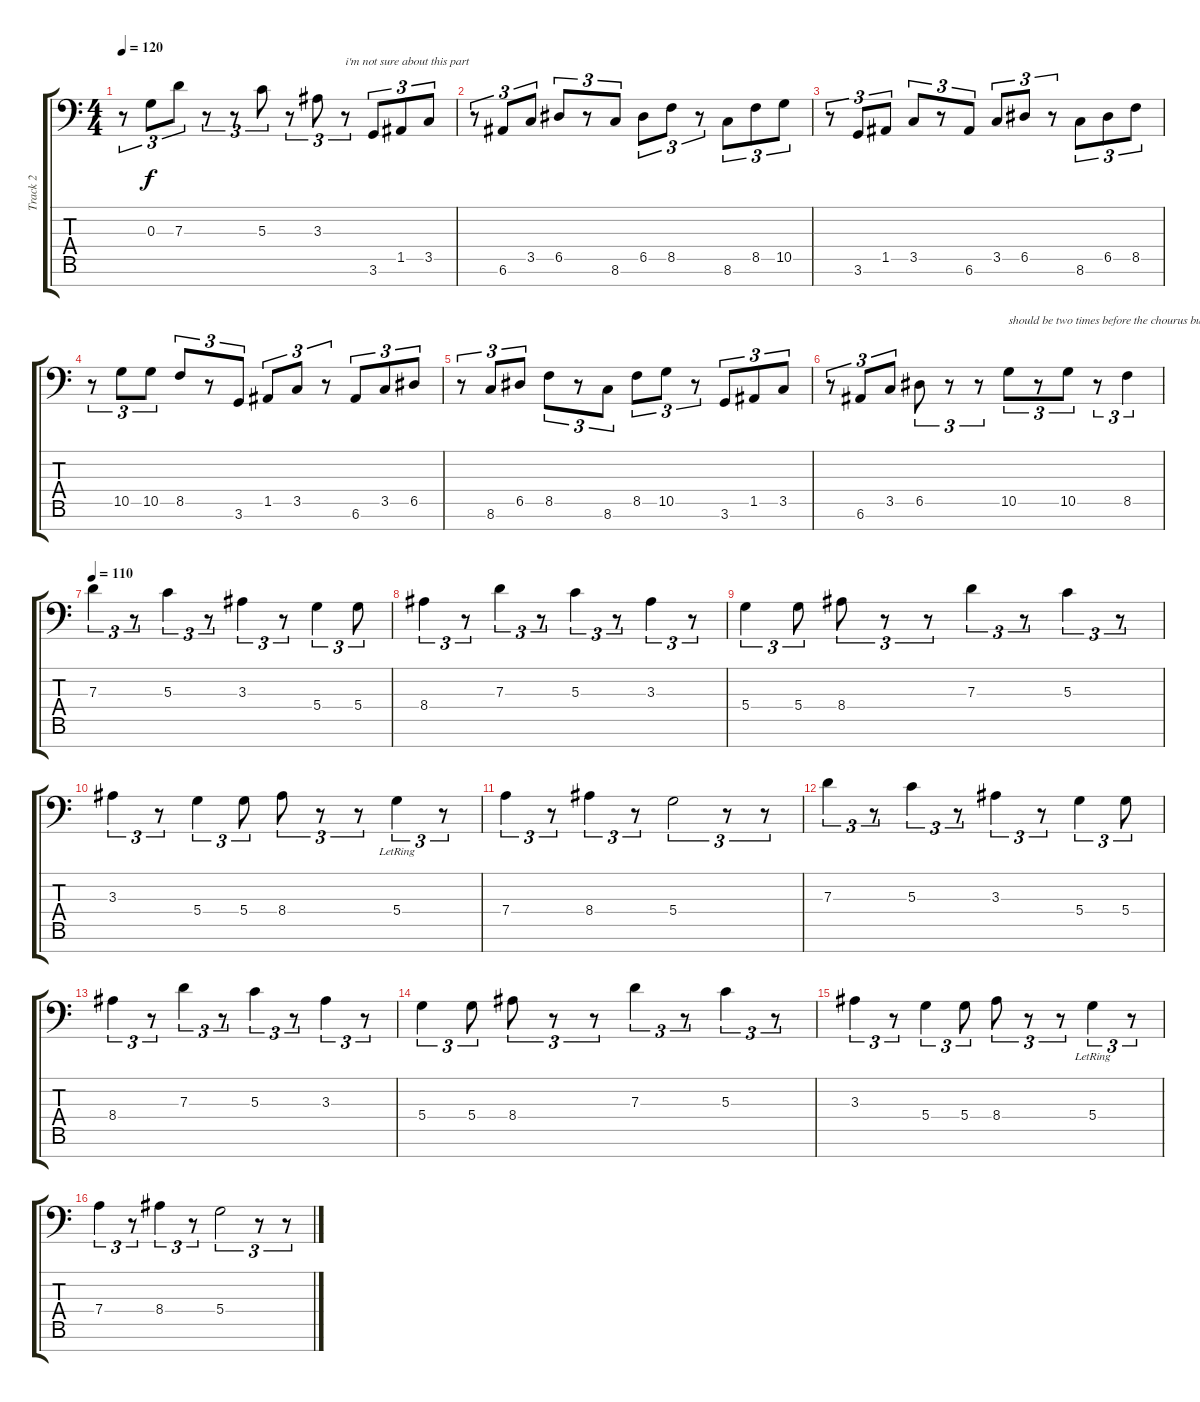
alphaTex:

\track ("Track 2" "Track 2") {instrument electricgrandpiano}
\staff {score tabs}
\tuning (E4 B3 G3 D3 A2 E2 C-1) {hide}
\ts (4 4)
\tempo 120
\clef f4
\ks c
r.8{tu (3 2) dy f} 0.3.8{tu (3 2)} 7.3.8{tu (3 2)} r.8{tu (3 2)} r.8{tu (3 2)} 5.3.8{tu (3 2)} r.8{tu (3 2)} 3.3.8{tu (3 2)} r.8{tu (3 2) txt "i'm not sure about this part"} 3.6.8{tu (3 2)} 1.5.8{tu (3 2)} 3.5.8{tu (3 2)} |
r.8{tu (3 2)} 6.6.8{tu (3 2)} 3.5.8{tu (3 2)} 6.5.8{tu (3 2)} r.8{tu (3 2)} 8.6.8{tu (3 2)} 6.5.8{tu (3 2)} 8.5.8{tu (3 2)} r.8{tu (3 2)} 8.6.8{tu (3 2)} 8.5.8{tu (3 2)} 10.5.8{tu (3 2)} |
r.8{tu (3 2)} 3.6.8{tu (3 2)} 1.5.8{tu (3 2)} 3.5.8{tu (3 2)} r.8{tu (3 2)} 6.6.8{tu (3 2)} 3.5.8{tu (3 2)} 6.5.8{tu (3 2)} r.8{tu (3 2)} 8.6.8{tu (3 2)} 6.5.8{tu (3 2)} 8.5.8{tu (3 2)} |
r.8{tu (3 2)} 10.5.8{tu (3 2)} 10.5.8{tu (3 2)} 8.5.8{tu (3 2)} r.8{tu (3 2)} 3.6.8{tu (3 2)} 1.5.8{tu (3 2)} 3.5.8{tu (3 2)} r.8{tu (3 2)} 6.6.8{tu (3 2)} 3.5.8{tu (3 2)} 6.5.8{tu (3 2)} |
r.8{tu (3 2)} 8.6.8{tu (3 2)} 6.5.8{tu (3 2)} 8.5.8{tu (3 2)} r.8{tu (3 2)} 8.6.8{tu (3 2)} 8.5.8{tu (3 2)} 10.5.8{tu (3 2)} r.8{tu (3 2)} 3.6.8{tu (3 2)} 1.5.8{tu (3 2)} 3.5.8{tu (3 2)} |
r.8{tu (3 2)} 6.6.8{tu (3 2)} 3.5.8{tu (3 2)} 6.5.8{tu (3 2)} r.8{tu (3 2)} r.8{tu (3 2)} 10.5.8{tu (3 2) txt "should be two times before the chourus but that "} r.8{tu (3 2)} 10.5.8{tu (3 2)} r.8{tu (3 2)} 8.5.4{tu (3 2)} |
\tempo 110
7.3.4{tu (3 2)} r.8{tu (3 2)} 5.3.4{tu (3 2)} r.8{tu (3 2)} 3.3.4{tu (3 2)} r.8{tu (3 2)} 5.4.4{tu (3 2)} 5.4.8{tu (3 2)} |
8.4.4{tu (3 2)} r.8{tu (3 2)} 7.3.4{tu (3 2)} r.8{tu (3 2)} 5.3.4{tu (3 2)} r.8{tu (3 2)} 3.3.4{tu (3 2)} r.8{tu (3 2)} |
5.4.4{tu (3 2)} 5.4.8{tu (3 2)} 8.4.8{tu (3 2)} r.8{tu (3 2)} r.8{tu (3 2)} 7.3.4{tu (3 2)} r.8{tu (3 2)} 5.3.4{tu (3 2)} r.8{tu (3 2)} |
3.3.4{tu (3 2)} r.8{tu (3 2)} 5.4.4{tu (3 2)} 5.4.8{tu (3 2)} 8.4.8{tu (3 2)} r.8{tu (3 2)} r.8{tu (3 2)} 5.4{lr}.4{tu (3 2)} r.8{tu (3 2)} |
7.4.4{tu (3 2)} r.8{tu (3 2)} 8.4.4{tu (3 2)} r.8{tu (3 2)} 5.4.2{tu (3 2)} r.8{tu (3 2)} r.8{tu (3 2)} |
7.3.4{tu (3 2)} r.8{tu (3 2)} 5.3.4{tu (3 2)} r.8{tu (3 2)} 3.3.4{tu (3 2)} r.8{tu (3 2)} 5.4.4{tu (3 2)} 5.4.8{tu (3 2)} |
8.4.4{tu (3 2)} r.8{tu (3 2)} 7.3.4{tu (3 2)} r.8{tu (3 2)} 5.3.4{tu (3 2)} r.8{tu (3 2)} 3.3.4{tu (3 2)} r.8{tu (3 2)} |
5.4.4{tu (3 2)} 5.4.8{tu (3 2)} 8.4.8{tu (3 2)} r.8{tu (3 2)} r.8{tu (3 2)} 7.3.4{tu (3 2)} r.8{tu (3 2)} 5.3.4{tu (3 2)} r.8{tu (3 2)} |
3.3.4{tu (3 2)} r.8{tu (3 2)} 5.4.4{tu (3 2)} 5.4.8{tu (3 2)} 8.4.8{tu (3 2)} r.8{tu (3 2)} r.8{tu (3 2)} 5.4{lr}.4{tu (3 2)} r.8{tu (3 2)} |
7.4.4{tu (3 2)} r.8{tu (3 2)} 8.4.4{tu (3 2)} r.8{tu (3 2)} 5.4.2{tu (3 2)} r.8{tu (3 2)} r.8{tu (3 2)}
